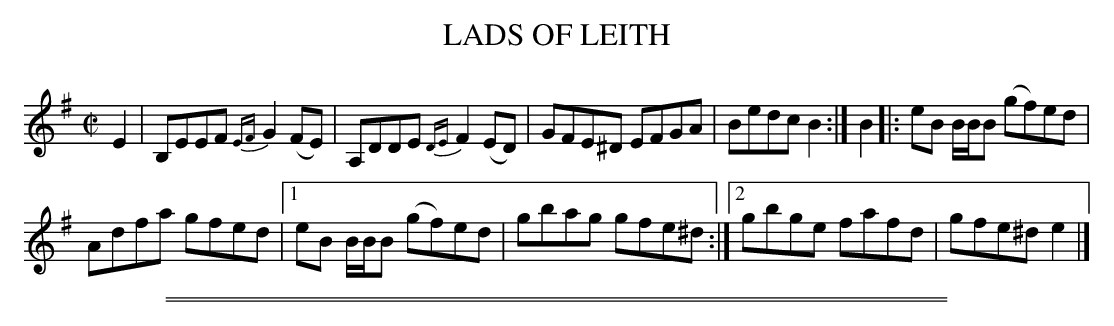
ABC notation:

X:1
T: LADS OF LEITH
M: C|
L: 1/8
K: Em
E2 |\
B,EEF {EF}G2(FE) | A,DDE {DE}F2(ED) |\
GFE^D EFGA | Bedc B2 :|\
B2 |:\
eB B/B/B (gf)ed |
Adfa gfed |\
[1 eB B/B/B (gf)ed | gbag gfe^d :|\
[2 gbge fafd | gfe^d e2 |]
